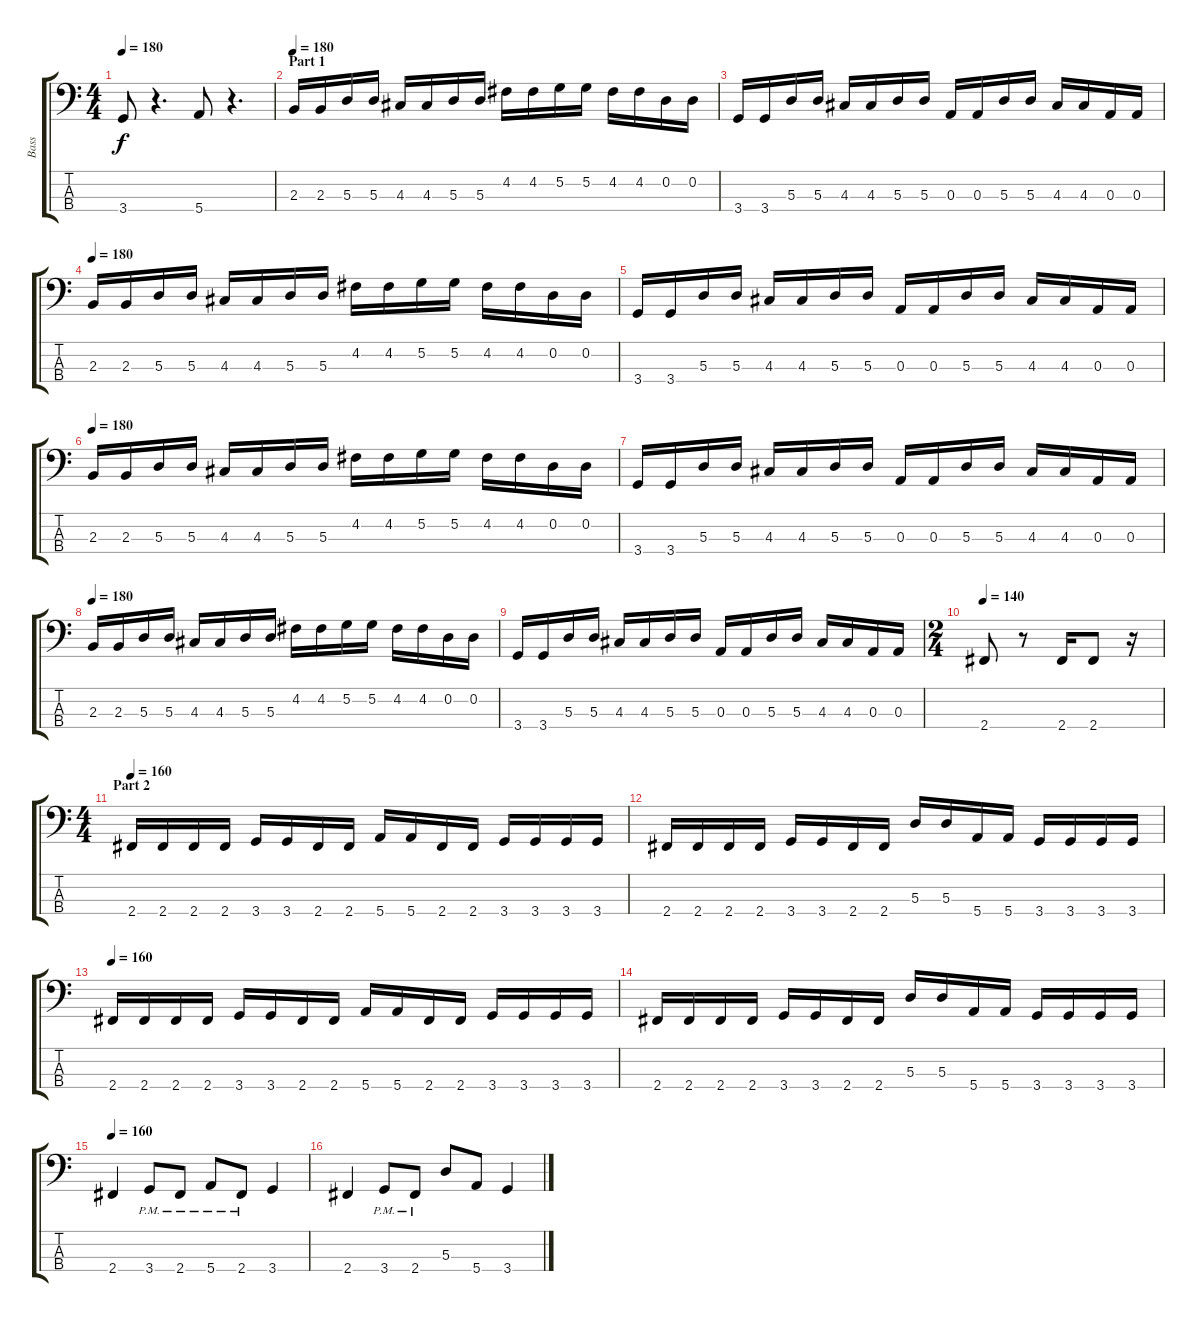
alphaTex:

\track ("Bass" "Bass") {instrument electricbasspick}
\staff {score tabs}
\tuning (G2 D2 A1 E1) {hide}
\ts (4 4)
\tempo 180
\clef f4
\ks c
3.4.8{dy f} r.4{d} 5.4.8 r.4{d} |
\section ("" "Part 1")
\tempo 180
2.3.16 2.3.16 5.3.16 5.3.16 4.3.16 4.3.16 5.3.16 5.3.16 4.2.16 4.2.16 5.2.16 5.2.16 4.2.16 4.2.16 0.2.16 0.2.16 |
3.4.16 3.4.16 5.3.16 5.3.16 4.3.16 4.3.16 5.3.16 5.3.16 0.3.16 0.3.16 5.3.16 5.3.16 4.3.16 4.3.16 0.3.16 0.3.16 |
\tempo 180
2.3.16 2.3.16 5.3.16 5.3.16 4.3.16 4.3.16 5.3.16 5.3.16 4.2.16 4.2.16 5.2.16 5.2.16 4.2.16 4.2.16 0.2.16 0.2.16 |
3.4.16 3.4.16 5.3.16 5.3.16 4.3.16 4.3.16 5.3.16 5.3.16 0.3.16 0.3.16 5.3.16 5.3.16 4.3.16 4.3.16 0.3.16 0.3.16 |
\tempo 180
2.3.16 2.3.16 5.3.16 5.3.16 4.3.16 4.3.16 5.3.16 5.3.16 4.2.16 4.2.16 5.2.16 5.2.16 4.2.16 4.2.16 0.2.16 0.2.16 |
3.4.16 3.4.16 5.3.16 5.3.16 4.3.16 4.3.16 5.3.16 5.3.16 0.3.16 0.3.16 5.3.16 5.3.16 4.3.16 4.3.16 0.3.16 0.3.16 |
\tempo 180
2.3.16 2.3.16 5.3.16 5.3.16 4.3.16 4.3.16 5.3.16 5.3.16 4.2.16 4.2.16 5.2.16 5.2.16 4.2.16 4.2.16 0.2.16 0.2.16 |
3.4.16 3.4.16 5.3.16 5.3.16 4.3.16 4.3.16 5.3.16 5.3.16 0.3.16 0.3.16 5.3.16 5.3.16 4.3.16 4.3.16 0.3.16 0.3.16 |
\ts (2 4)
\tempo 140
2.4.8 r.8 2.4.16 2.4.8 r.16 |
\ts (4 4)
\section ("" "Part 2")
\tempo 160
2.4.16 2.4.16 2.4.16 2.4.16 3.4.16 3.4.16 2.4.16 2.4.16 5.4.16 5.4.16 2.4.16 2.4.16 3.4.16 3.4.16 3.4.16 3.4.16 |
2.4.16 2.4.16 2.4.16 2.4.16 3.4.16 3.4.16 2.4.16 2.4.16 5.3.16 5.3.16 5.4.16 5.4.16 3.4.16 3.4.16 3.4.16 3.4.16 |
\tempo 160
2.4.16 2.4.16 2.4.16 2.4.16 3.4.16 3.4.16 2.4.16 2.4.16 5.4.16 5.4.16 2.4.16 2.4.16 3.4.16 3.4.16 3.4.16 3.4.16 |
2.4.16 2.4.16 2.4.16 2.4.16 3.4.16 3.4.16 2.4.16 2.4.16 5.3.16 5.3.16 5.4.16 5.4.16 3.4.16 3.4.16 3.4.16 3.4.16 |
\tempo 160
2.4.4 3.4{pm}.8 2.4{pm}.8 5.4{pm}.8 2.4{pm}.8 3.4.4 |
2.4.4 3.4{pm}.8 2.4{pm}.8 5.3.8 5.4.8 3.4.4
